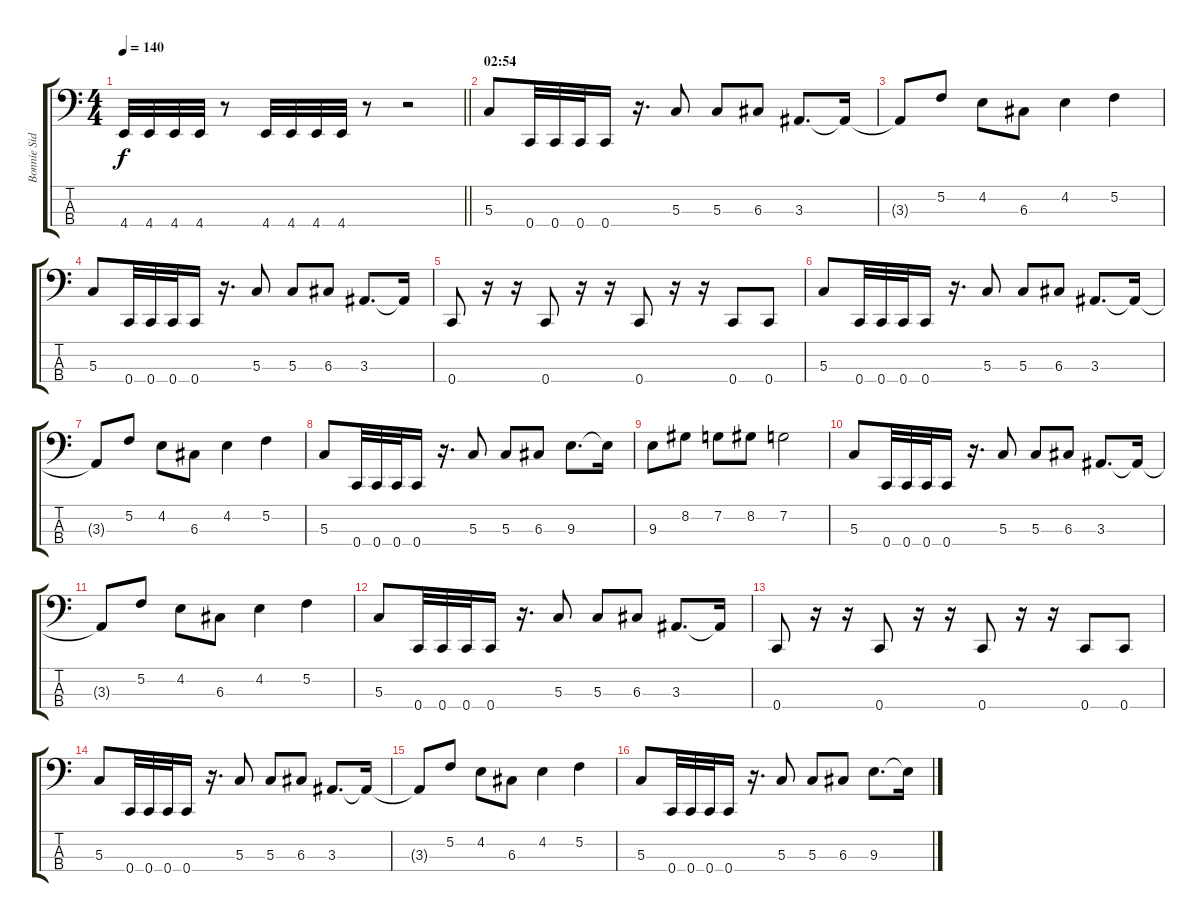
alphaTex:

\track ("Bonnie Sidharta" "Bonnie Sid") {instrument electricbasspick}
\staff {score tabs}
\tuning (F2 C2 G1 C1) {hide}
\ts (4 4)
\tempo 140
\clef f4
\barLineRight lightlight
\ks c
4.4.32{dy f} 4.4.32 4.4.32 4.4.32 r.8 4.4.32 4.4.32 4.4.32 4.4.32 r.8 r.2 |
\section ("" "02:54")
5.3.8 0.4.32 0.4.32 0.4.32 0.4.16 r.16{d} 5.3.8 5.3.8 6.3.8 3.3.8{d} 3.3{t}.16 |
3.3{t}.8 5.2.8 4.2.8 6.3.8 4.2.4 5.2.4 |
5.3.8 0.4.32 0.4.32 0.4.32 0.4.16 r.16{d} 5.3.8 5.3.8 6.3.8 3.3.8{d} 3.3{t}.16 |
0.4.8 r.16 r.16 0.4.8 r.16 r.16 0.4.8 r.16 r.16 0.4.8 0.4.8 |
5.3.8 0.4.32 0.4.32 0.4.32 0.4.16 r.16{d} 5.3.8 5.3.8 6.3.8 3.3.8{d} 3.3{t}.16 |
3.3{t}.8 5.2.8 4.2.8 6.3.8 4.2.4 5.2.4 |
5.3.8 0.4.32 0.4.32 0.4.32 0.4.16 r.16{d} 5.3.8 5.3.8 6.3.8 9.3.8{d} 9.3{t}.16 |
9.3.8 8.2.8 7.2.8 8.2.8 7.2.2 |
5.3.8 0.4.32 0.4.32 0.4.32 0.4.16 r.16{d} 5.3.8 5.3.8 6.3.8 3.3.8{d} 3.3{t}.16 |
3.3{t}.8 5.2.8 4.2.8 6.3.8 4.2.4 5.2.4 |
5.3.8 0.4.32 0.4.32 0.4.32 0.4.16 r.16{d} 5.3.8 5.3.8 6.3.8 3.3.8{d} 3.3{t}.16 |
0.4.8 r.16 r.16 0.4.8 r.16 r.16 0.4.8 r.16 r.16 0.4.8 0.4.8 |
5.3.8 0.4.32 0.4.32 0.4.32 0.4.16 r.16{d} 5.3.8 5.3.8 6.3.8 3.3.8{d} 3.3{t}.16 |
3.3{t}.8 5.2.8 4.2.8 6.3.8 4.2.4 5.2.4 |
5.3.8 0.4.32 0.4.32 0.4.32 0.4.16 r.16{d} 5.3.8 5.3.8 6.3.8 9.3.8{d} 9.3{t}.16
